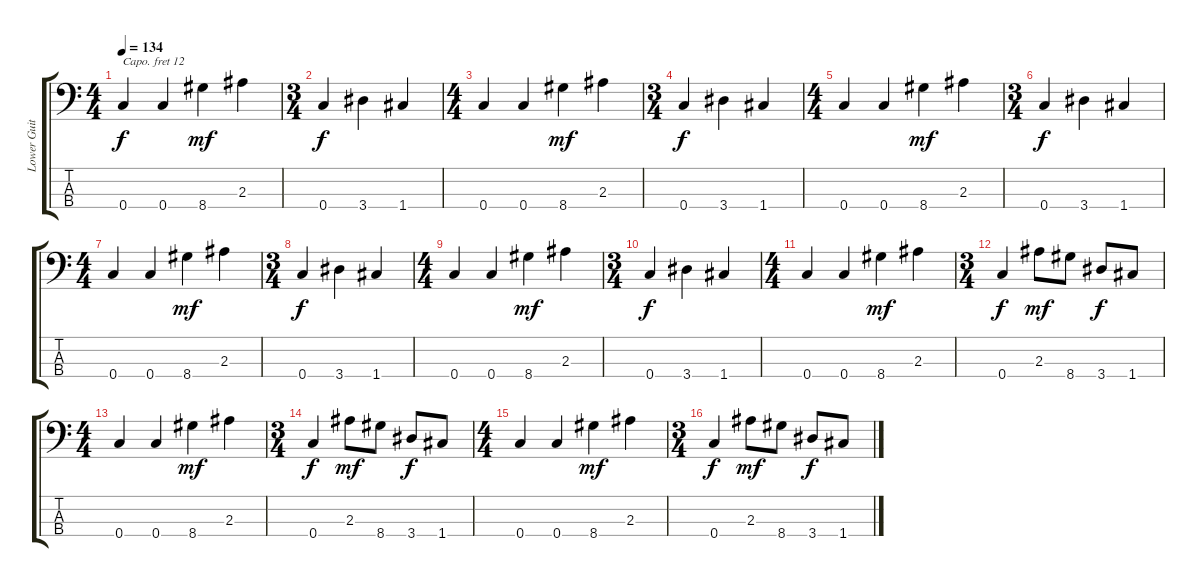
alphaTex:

\track ("Lower Guitar" "Lower Guit") {instrument distortionguitar}
\staff {score tabs}
\capo 12
\tuning (G2 D2 Ab1 C1) {hide}
\ts (4 4)
\tempo 134
\clef f4
\ks c
0.4.4{dy f} 0.4.4 8.4.4{dy mf} 2.3.4 |
\ts (3 4)
0.4.4{dy f} 3.4.4 1.4.4 |
\ts (4 4)
0.4.4 0.4.4 8.4.4{dy mf} 2.3.4 |
\ts (3 4)
0.4.4{dy f} 3.4.4 1.4.4 |
\ts (4 4)
0.4.4 0.4.4 8.4.4{dy mf} 2.3.4 |
\ts (3 4)
0.4.4{dy f} 3.4.4 1.4.4 |
\ts (4 4)
0.4.4 0.4.4 8.4.4{dy mf} 2.3.4 |
\ts (3 4)
0.4.4{dy f} 3.4.4 1.4.4 |
\ts (4 4)
0.4.4 0.4.4 8.4.4{dy mf} 2.3.4 |
\ts (3 4)
0.4.4{dy f} 3.4.4 1.4.4 |
\ts (4 4)
0.4.4 0.4.4 8.4.4{dy mf} 2.3.4 |
\ts (3 4)
0.4.4{dy f} 2.3.8{dy mf} 8.4.8 3.4.8{dy f} 1.4.8 |
\ts (4 4)
0.4.4 0.4.4 8.4.4{dy mf} 2.3.4 |
\ts (3 4)
0.4.4{dy f} 2.3.8{dy mf} 8.4.8 3.4.8{dy f} 1.4.8 |
\ts (4 4)
0.4.4 0.4.4 8.4.4{dy mf} 2.3.4 |
\ts (3 4)
0.4.4{dy f} 2.3.8{dy mf} 8.4.8 3.4.8{dy f} 1.4.8
